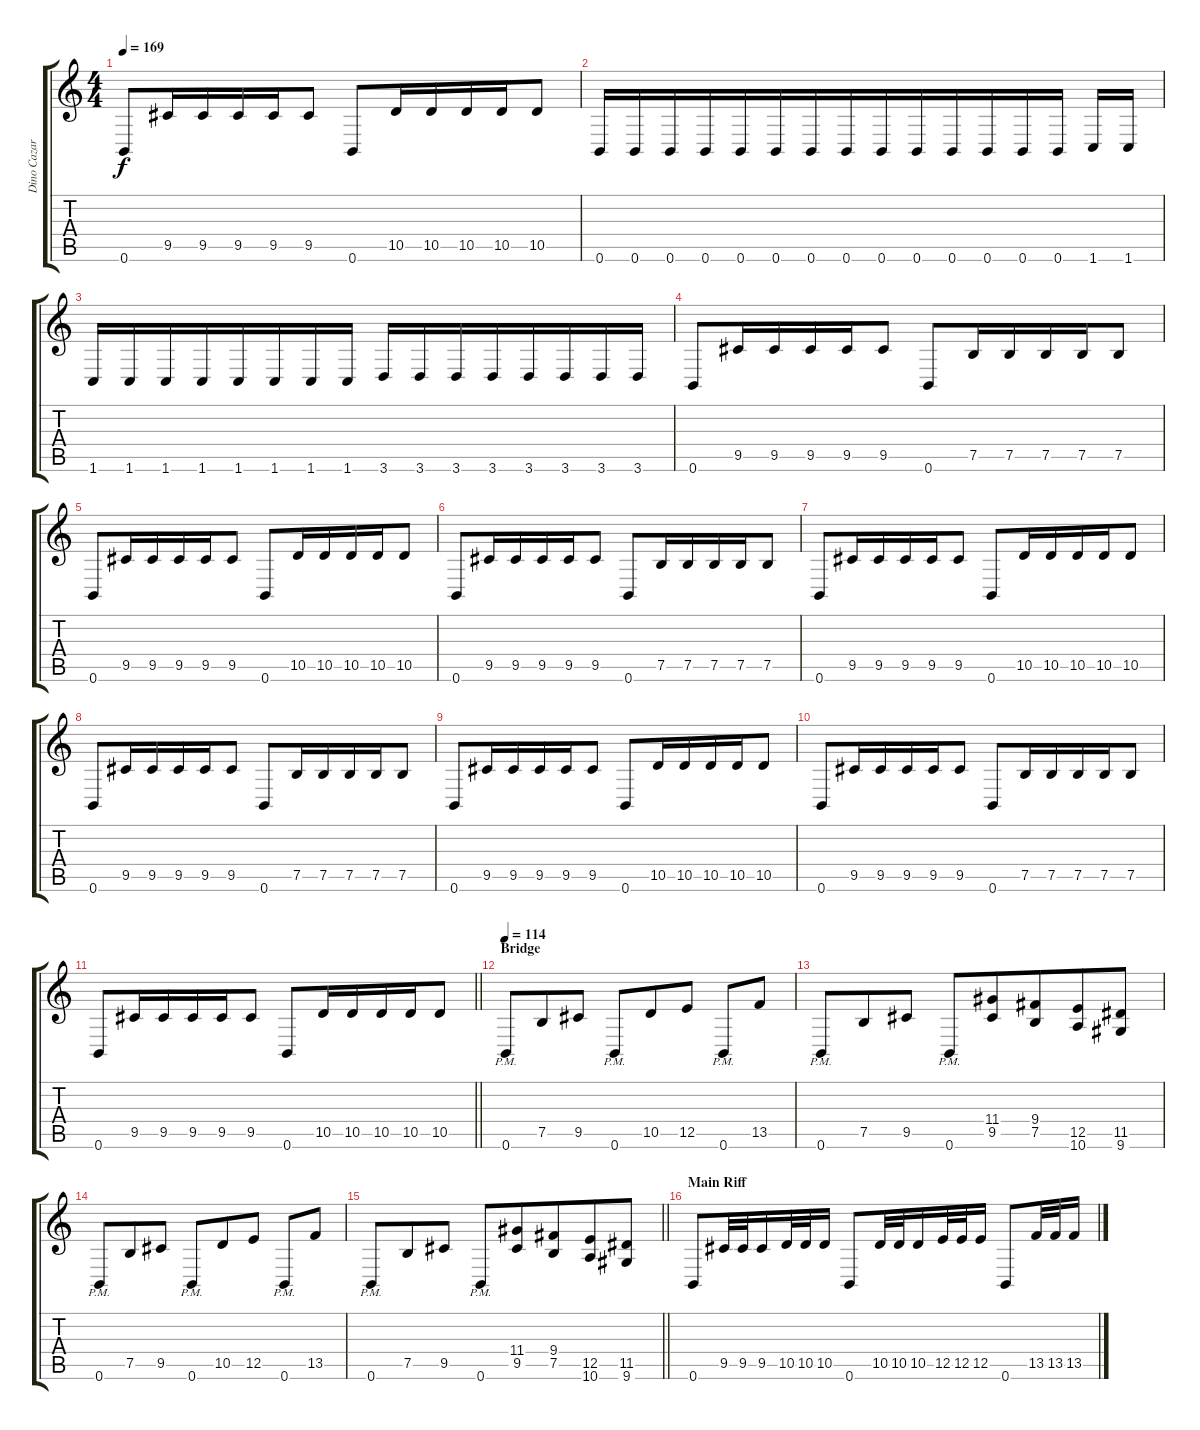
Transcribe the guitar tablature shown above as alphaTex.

\track ("Dino Cazares" "Dino Cazar") {instrument distortionguitar}
\staff {score tabs}
\tuning (B3 Gb3 D3 A2 E2 B1) {hide}
\ts (4 4)
\tempo 169
\clef g2
\ks c
0.6.8{dy f} 9.5.16 9.5.16{beam merge} 9.5.16 9.5.16 9.5.8 0.6.8 10.5.16 10.5.16{beam merge} 10.5.16 10.5.16 10.5.8 |
0.6.16 0.6.16 0.6.16 0.6.16{beam merge} 0.6.16 0.6.16 0.6.16 0.6.16{beam merge} 0.6.16 0.6.16 0.6.16 0.6.16{beam merge} 0.6.16 0.6.16{beam split} 1.6.16 1.6.16 |
1.6.16 1.6.16 1.6.16 1.6.16{beam merge} 1.6.16 1.6.16 1.6.16 1.6.16 3.6.16 3.6.16 3.6.16 3.6.16{beam merge} 3.6.16 3.6.16 3.6.16 3.6.16 |
0.6.8 9.5.16 9.5.16{beam merge} 9.5.16 9.5.16 9.5.8 0.6.8 7.5.16 7.5.16{beam merge} 7.5.16 7.5.16 7.5.8 |
0.6.8 9.5.16 9.5.16{beam merge} 9.5.16 9.5.16 9.5.8 0.6.8 10.5.16 10.5.16{beam merge} 10.5.16 10.5.16 10.5.8 |
0.6.8 9.5.16 9.5.16{beam merge} 9.5.16 9.5.16 9.5.8 0.6.8 7.5.16 7.5.16{beam merge} 7.5.16 7.5.16 7.5.8 |
0.6.8 9.5.16 9.5.16{beam merge} 9.5.16 9.5.16 9.5.8 0.6.8 10.5.16 10.5.16{beam merge} 10.5.16 10.5.16 10.5.8 |
0.6.8 9.5.16 9.5.16{beam merge} 9.5.16 9.5.16 9.5.8 0.6.8 7.5.16 7.5.16{beam merge} 7.5.16 7.5.16 7.5.8 |
0.6.8 9.5.16 9.5.16{beam merge} 9.5.16 9.5.16 9.5.8 0.6.8 10.5.16 10.5.16{beam merge} 10.5.16 10.5.16 10.5.8 |
0.6.8 9.5.16 9.5.16{beam merge} 9.5.16 9.5.16 9.5.8 0.6.8 7.5.16 7.5.16{beam merge} 7.5.16 7.5.16 7.5.8 |
\barLineRight lightlight
0.6.8 9.5.16 9.5.16{beam merge} 9.5.16 9.5.16 9.5.8 0.6.8 10.5.16 10.5.16{beam merge} 10.5.16 10.5.16 10.5.8 |
\section ("" "Bridge")
\tempo 114
0.6{pm}.8 7.5.8{beam merge} 9.5.8{beam split} 0.6{pm}.8{beam merge} 10.5.8 12.5.8 0.6{pm}.8 13.5.8 |
0.6{pm}.8 7.5.8{beam merge} 9.5.8{beam split} 0.6{pm}.8{beam merge} (11.4 9.5).8 (9.4 7.5).8{beam merge} (12.5 10.6).8 (11.5 9.6).8 |
0.6{pm}.8 7.5.8{beam merge} 9.5.8{beam split} 0.6{pm}.8{beam merge} 10.5.8 12.5.8 0.6{pm}.8 13.5.8 |
\barLineRight lightlight
0.6{pm}.8 7.5.8{beam merge} 9.5.8{beam split} 0.6{pm}.8{beam merge} (11.4 9.5).8 (9.4 7.5).8{beam merge} (12.5 10.6).8 (11.5 9.6).8 |
\section ("" "Main Riff")
0.6.8 9.5.32 9.5.32 9.5.16{beam merge} 10.5.32 10.5.32 10.5.16{beam split} 0.6.8{beam merge} 10.5.32 10.5.32 10.5.16 12.5.32 12.5.32 12.5.16 0.6.8 13.5.32 13.5.32 13.5.16
